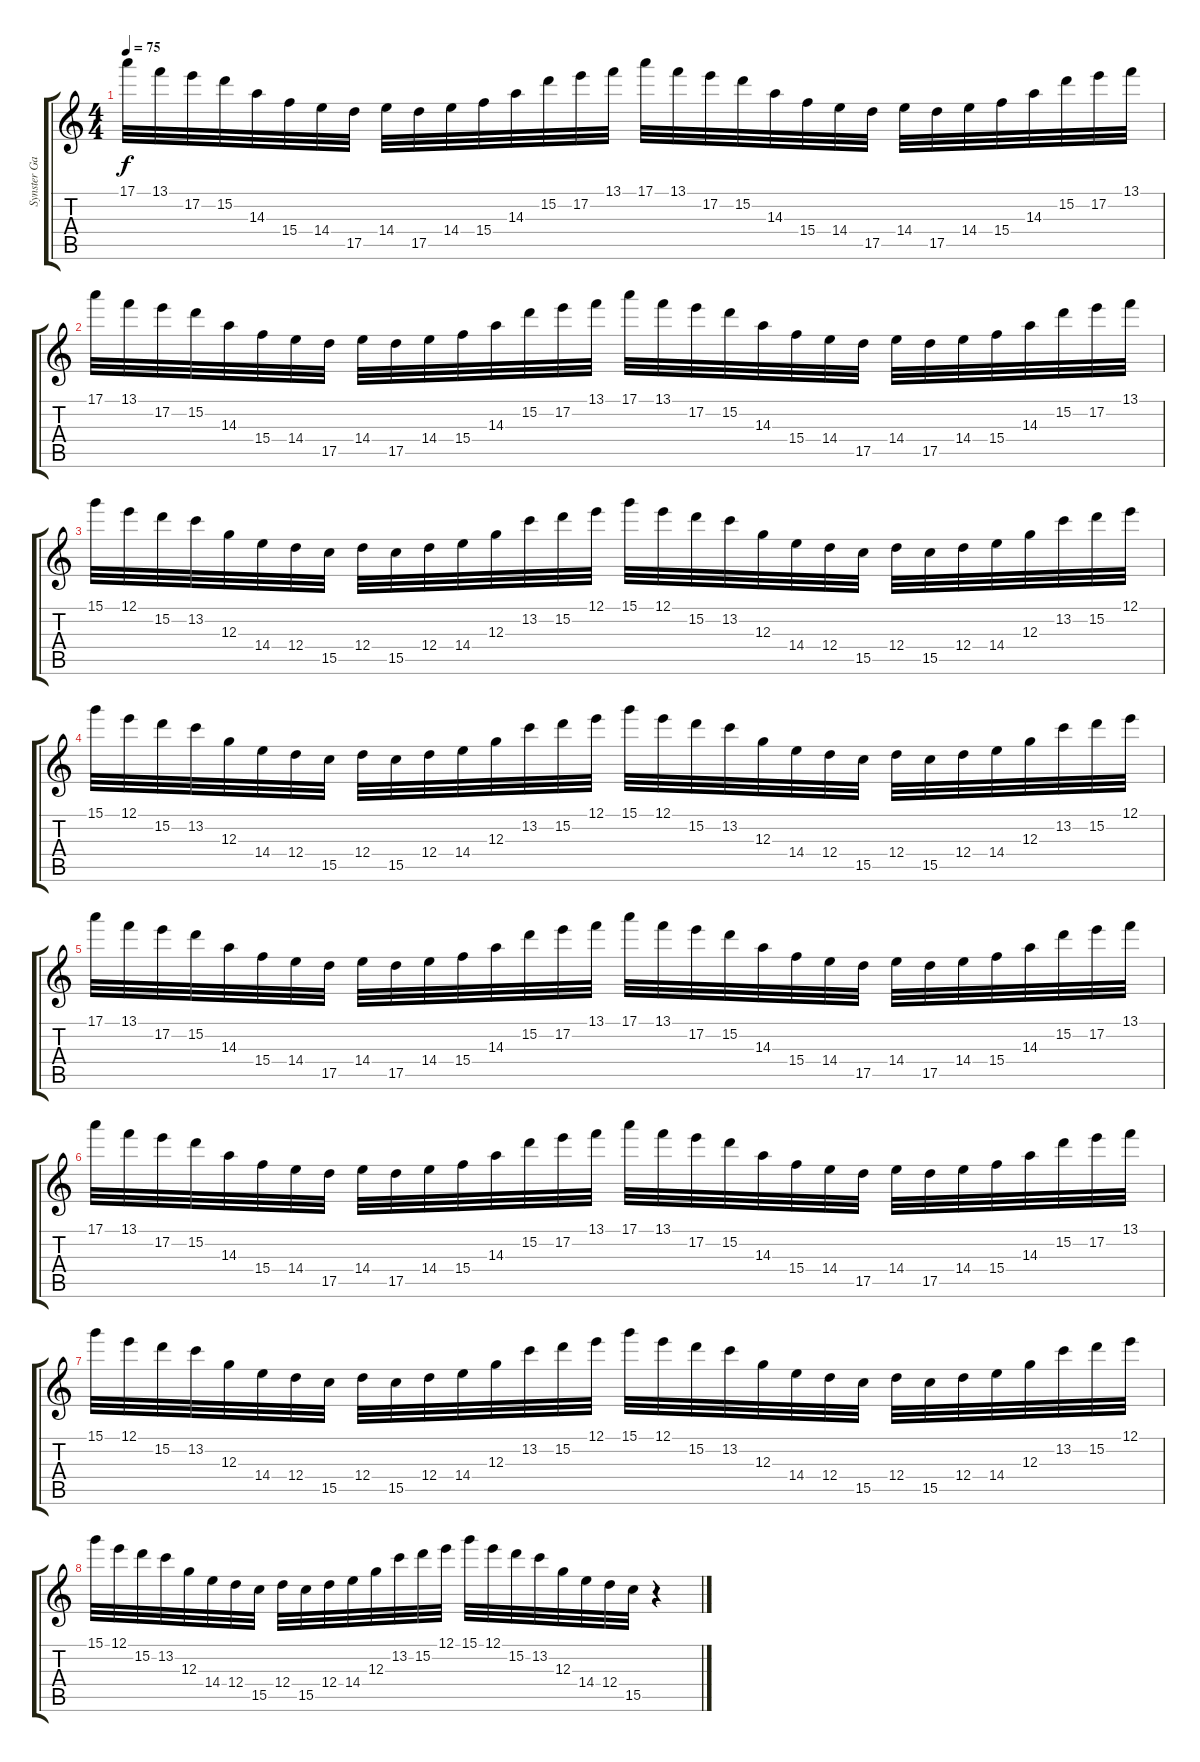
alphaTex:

\track ("Synster Gates - Lead" "Synster Ga") {instrument distortionguitar}
\staff {score tabs}
\tuning (E4 B3 G3 D3 A2 D2) {hide}
\ts (4 4)
\tempo 75
\clef g2
\ks c
17.1.32{dy f} 13.1.32 17.2.32 15.2.32 14.3.32 15.4.32 14.4.32 17.5.32 14.4.32 17.5.32 14.4.32 15.4.32 14.3.32 15.2.32 17.2.32 13.1.32 17.1.32 13.1.32 17.2.32 15.2.32 14.3.32 15.4.32 14.4.32 17.5.32 14.4.32 17.5.32 14.4.32 15.4.32 14.3.32 15.2.32 17.2.32 13.1.32 |
17.1.32 13.1.32 17.2.32 15.2.32 14.3.32 15.4.32 14.4.32 17.5.32 14.4.32 17.5.32 14.4.32 15.4.32 14.3.32 15.2.32 17.2.32 13.1.32 17.1.32 13.1.32 17.2.32 15.2.32 14.3.32 15.4.32 14.4.32 17.5.32 14.4.32 17.5.32 14.4.32 15.4.32 14.3.32 15.2.32 17.2.32 13.1.32 |
15.1.32 12.1.32 15.2.32 13.2.32 12.3.32 14.4.32 12.4.32 15.5.32 12.4.32 15.5.32 12.4.32 14.4.32 12.3.32 13.2.32 15.2.32 12.1.32 15.1.32 12.1.32 15.2.32 13.2.32 12.3.32 14.4.32 12.4.32 15.5.32 12.4.32 15.5.32 12.4.32 14.4.32 12.3.32 13.2.32 15.2.32 12.1.32 |
15.1.32 12.1.32 15.2.32 13.2.32 12.3.32 14.4.32 12.4.32 15.5.32 12.4.32 15.5.32 12.4.32 14.4.32 12.3.32 13.2.32 15.2.32 12.1.32 15.1.32 12.1.32 15.2.32 13.2.32 12.3.32 14.4.32 12.4.32 15.5.32 12.4.32 15.5.32 12.4.32 14.4.32 12.3.32 13.2.32 15.2.32 12.1.32 |
17.1.32 13.1.32 17.2.32 15.2.32 14.3.32 15.4.32 14.4.32 17.5.32 14.4.32 17.5.32 14.4.32 15.4.32 14.3.32 15.2.32 17.2.32 13.1.32 17.1.32 13.1.32 17.2.32 15.2.32 14.3.32 15.4.32 14.4.32 17.5.32 14.4.32 17.5.32 14.4.32 15.4.32 14.3.32 15.2.32 17.2.32 13.1.32 |
17.1.32 13.1.32 17.2.32 15.2.32 14.3.32 15.4.32 14.4.32 17.5.32 14.4.32 17.5.32 14.4.32 15.4.32 14.3.32 15.2.32 17.2.32 13.1.32 17.1.32 13.1.32 17.2.32 15.2.32 14.3.32 15.4.32 14.4.32 17.5.32 14.4.32 17.5.32 14.4.32 15.4.32 14.3.32 15.2.32 17.2.32 13.1.32 |
15.1.32 12.1.32 15.2.32 13.2.32 12.3.32 14.4.32 12.4.32 15.5.32 12.4.32 15.5.32 12.4.32 14.4.32 12.3.32 13.2.32 15.2.32 12.1.32 15.1.32 12.1.32 15.2.32 13.2.32 12.3.32 14.4.32 12.4.32 15.5.32 12.4.32 15.5.32 12.4.32 14.4.32 12.3.32 13.2.32 15.2.32 12.1.32 |
15.1.32 12.1.32 15.2.32 13.2.32 12.3.32 14.4.32 12.4.32 15.5.32 12.4.32 15.5.32 12.4.32 14.4.32 12.3.32 13.2.32 15.2.32 12.1.32 15.1.32 12.1.32 15.2.32 13.2.32 12.3.32 14.4.32 12.4.32 15.5.32 r.4
